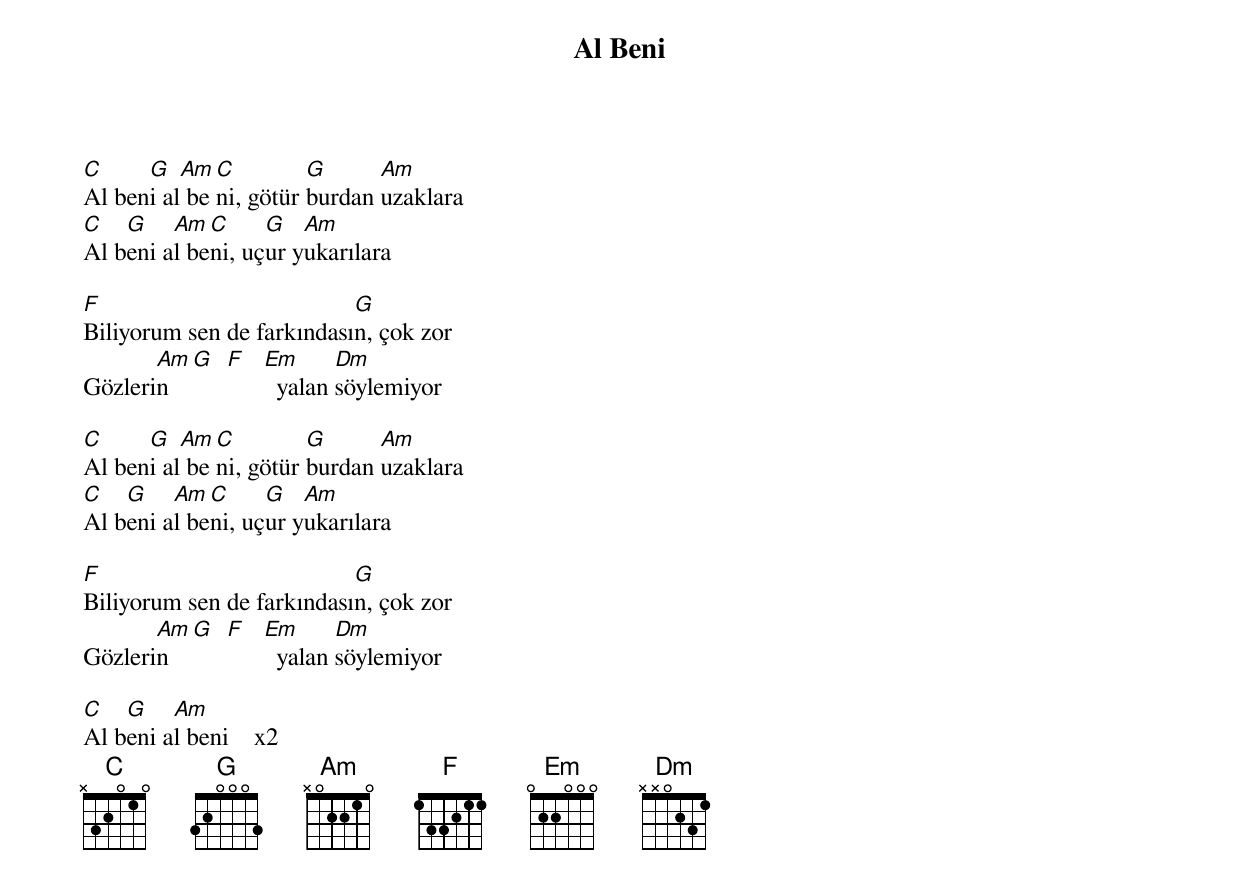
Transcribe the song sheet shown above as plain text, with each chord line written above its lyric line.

{title: Al Beni}
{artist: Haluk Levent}

C     G   Am C         G      Am
Al beni al beni, götür burdan uzaklara
C   G    Am  C     G   Am
Al beni al beni, uçur yukarılara

F                          G
Biliyorum sen de farkındasın, çok zor
       Am G F  Em      Dm
Gözlerin         yalan söylemiyor

C     G   Am C         G      Am
Al beni al beni, götür burdan uzaklara
C   G    Am  C     G   Am
Al beni al beni, uçur yukarılara

F                          G
Biliyorum sen de farkındasın, çok zor
       Am G F  Em      Dm
Gözlerin         yalan söylemiyor

C   G    Am
Al beni al beni    x2
